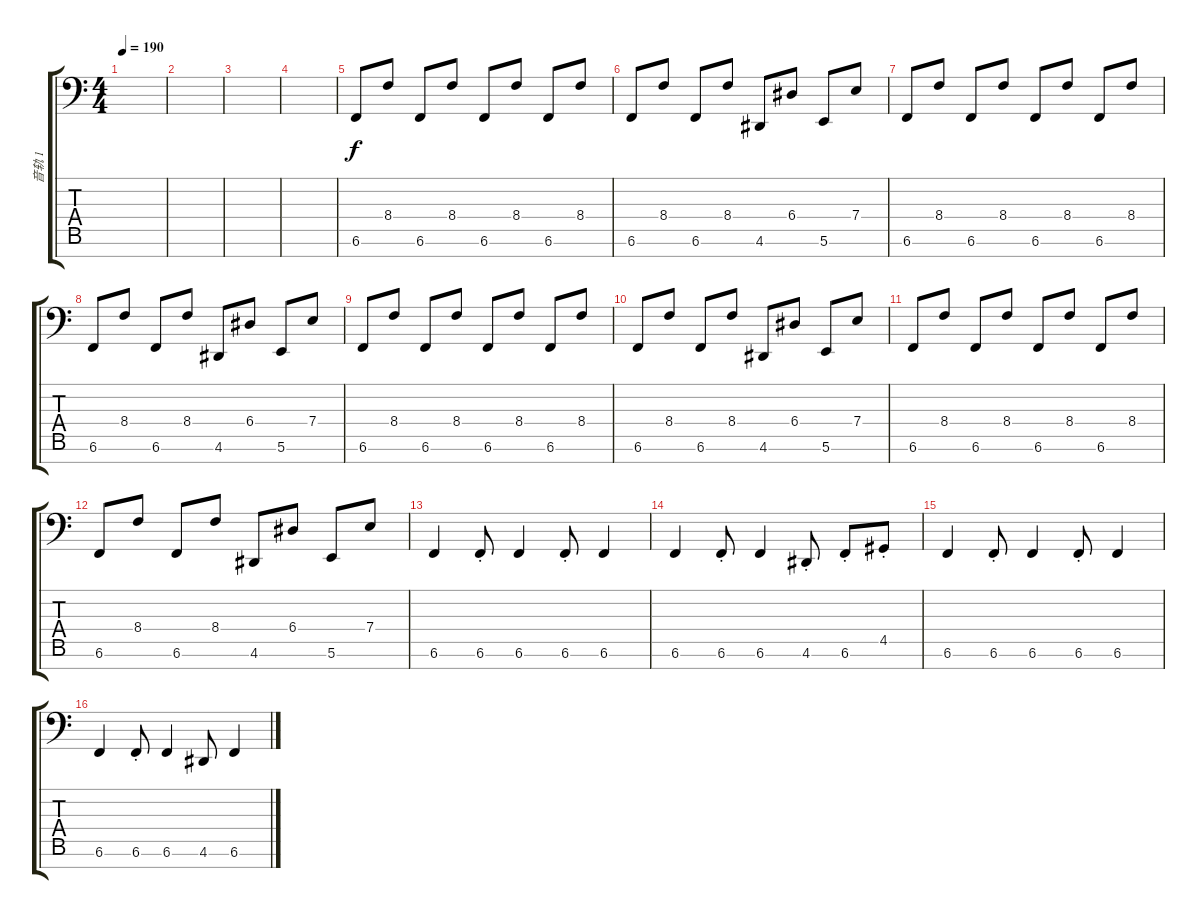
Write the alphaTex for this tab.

\track ("音轨 1" "音轨 1") {instrument lead2sawtooth}
\staff {score tabs}
\tuning (B3 Gb3 D3 A2 E2 B1 C1) {hide}
\ts (4 4)
\tempo 190
\clef f4
\ks c
|
|
|
|
6.6.8 8.4.8 6.6.8 8.4.8 6.6.8 8.4.8 6.6.8 8.4.8 |
6.6.8 8.4.8 6.6.8 8.4.8 4.6.8 6.4.8 5.6.8 7.4.8 |
6.6.8 8.4.8 6.6.8 8.4.8 6.6.8 8.4.8 6.6.8 8.4.8 |
6.6.8 8.4.8 6.6.8 8.4.8 4.6.8 6.4.8 5.6.8 7.4.8 |
6.6.8 8.4.8 6.6.8 8.4.8 6.6.8 8.4.8 6.6.8 8.4.8 |
6.6.8 8.4.8 6.6.8 8.4.8 4.6.8 6.4.8 5.6.8 7.4.8 |
6.6.8 8.4.8 6.6.8 8.4.8 6.6.8 8.4.8 6.6.8 8.4.8 |
6.6.8 8.4.8 6.6.8 8.4.8 4.6.8 6.4.8 5.6.8 7.4.8 |
6.6.4 6.6{st}.8 6.6.4 6.6{st}.8 6.6.4 |
6.6.4 6.6{st}.8 6.6.4 4.6{st}.8 6.6{st}.8 4.5{st}.8 |
6.6.4 6.6{st}.8 6.6.4 6.6{st}.8 6.6.4 |
6.6.4 6.6{st}.8 6.6.4 4.6.8 6.6.4
